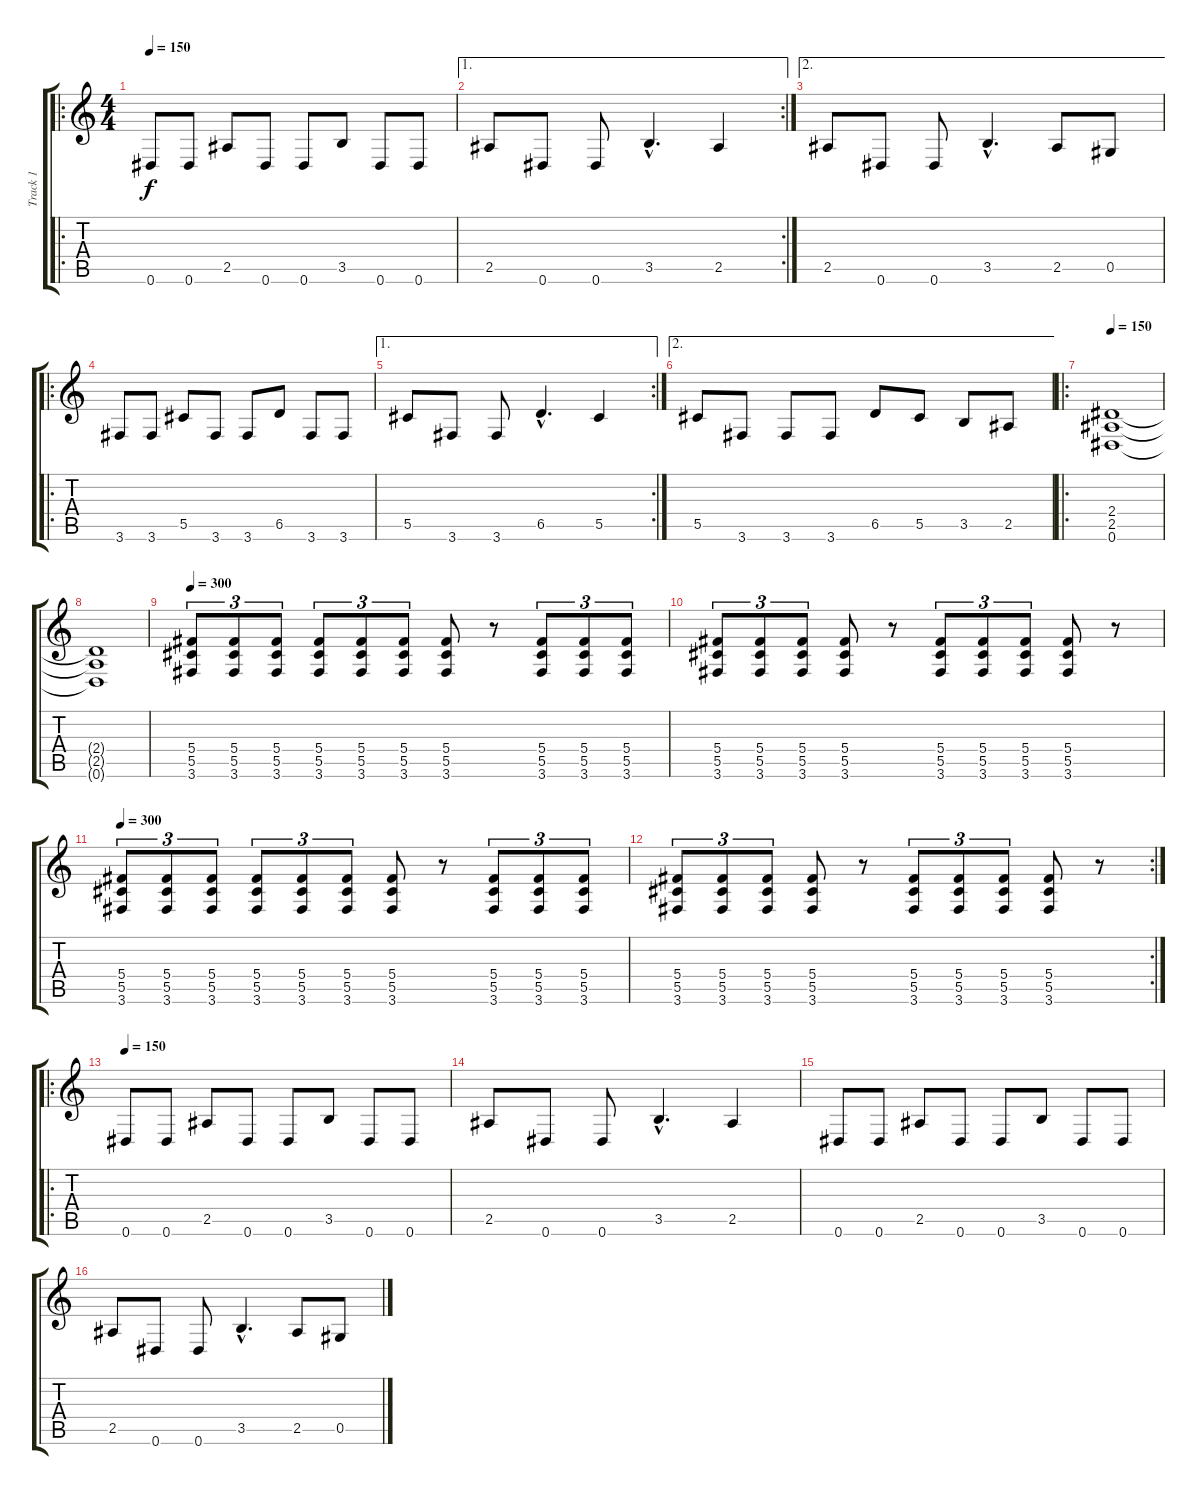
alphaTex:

\track ("Track 1" "Track 1") {instrument distortionguitar}
\staff {score tabs}
\tuning (Eb4 Bb3 Gb3 Db3 Ab2 Eb2) {hide}
\ro
\ts (4 4)
\tempo 150
\clef g2
\ks c
0.6.8{dy f instrument distortionguitar} 0.6.8 2.5.8 0.6.8 0.6.8 3.5.8 0.6.8 0.6.8 |
\ae 1
\rc 2
2.5.8 0.6.8 0.6.8 3.5{hac}.4{d} 2.5.4 |
\ae 2
2.5.8 0.6.8 0.6.8 3.5{hac}.4{d} 2.5.8 0.5.8 |
\ro
3.6.8 3.6.8 5.5.8 3.6.8 3.6.8 6.5.8 3.6.8 3.6.8 |
\ae 1
\rc 2
5.5.8 3.6.8 3.6.8 6.5{hac}.4{d} 5.5.4 |
\ae 2
5.5.8 3.6.8 3.6.8 3.6.8 6.5.8 5.5.8 3.5.8 2.5.8 |
\ro
\tempo 150
(2.4 2.5 0.6).1 |
(2.4{t} 2.5{t} 0.6{t}).1 |
\tempo 250
\tempo 300
(5.4 5.5 3.6).8{tu (3 2)} (5.4 5.5 3.6).8{tu (3 2)} (5.4 5.5 3.6).8{tu (3 2)} (5.4 5.5 3.6).8{tu (3 2)} (5.4 5.5 3.6).8{tu (3 2)} (5.4 5.5 3.6).8{tu (3 2)} (5.4 5.5 3.6).8 r.8 (5.4 5.5 3.6).8{tu (3 2)} (5.4 5.5 3.6).8{tu (3 2)} (5.4 5.5 3.6).8{tu (3 2)} |
(5.4 5.5 3.6).8{tu (3 2)} (5.4 5.5 3.6).8{tu (3 2)} (5.4 5.5 3.6).8{tu (3 2)} (5.4 5.5 3.6).8 r.8 (5.4 5.5 3.6).8{tu (3 2)} (5.4 5.5 3.6).8{tu (3 2)} (5.4 5.5 3.6).8{tu (3 2)} (5.4 5.5 3.6).8 r.8 |
\tempo 300
(5.4 5.5 3.6).8{tu (3 2)} (5.4 5.5 3.6).8{tu (3 2)} (5.4 5.5 3.6).8{tu (3 2)} (5.4 5.5 3.6).8{tu (3 2)} (5.4 5.5 3.6).8{tu (3 2)} (5.4 5.5 3.6).8{tu (3 2)} (5.4 5.5 3.6).8 r.8 (5.4 5.5 3.6).8{tu (3 2)} (5.4 5.5 3.6).8{tu (3 2)} (5.4 5.5 3.6).8{tu (3 2)} |
\rc 2
(5.4 5.5 3.6).8{tu (3 2)} (5.4 5.5 3.6).8{tu (3 2)} (5.4 5.5 3.6).8{tu (3 2)} (5.4 5.5 3.6).8 r.8 (5.4 5.5 3.6).8{tu (3 2)} (5.4 5.5 3.6).8{tu (3 2)} (5.4 5.5 3.6).8{tu (3 2)} (5.4 5.5 3.6).8 r.8 |
\ro
\tempo 150
0.6.8 0.6.8 2.5.8 0.6.8 0.6.8 3.5.8 0.6.8 0.6.8 |
2.5.8 0.6.8 0.6.8 3.5{hac}.4{d} 2.5.4 |
0.6.8 0.6.8 2.5.8 0.6.8 0.6.8 3.5.8 0.6.8 0.6.8 |
2.5.8 0.6.8 0.6.8 3.5{hac}.4{d} 2.5.8 0.5.8
